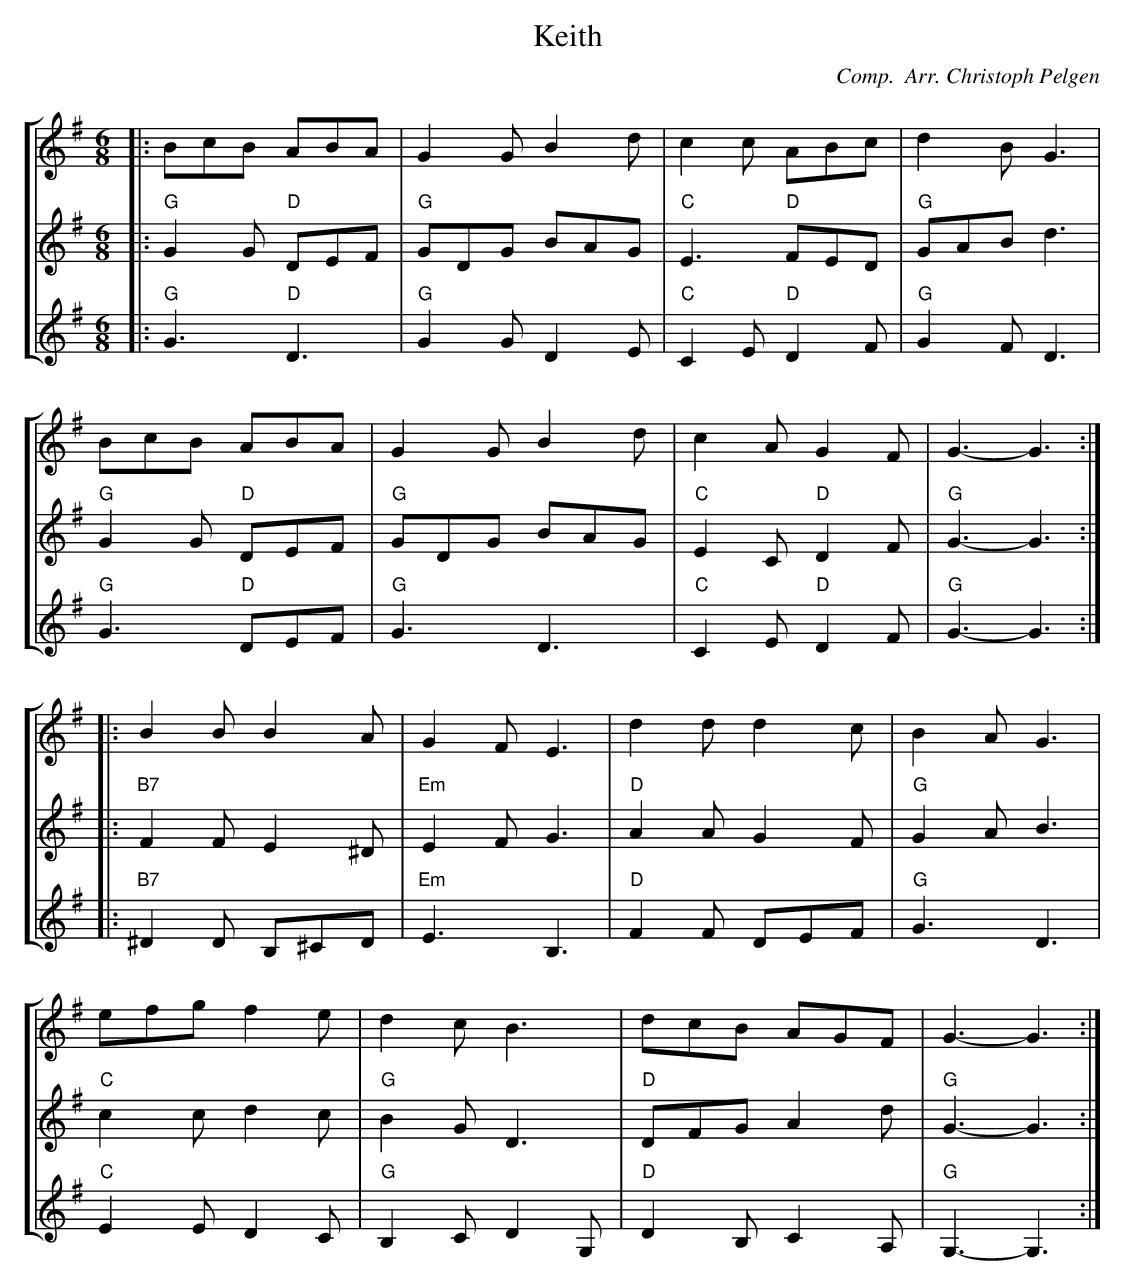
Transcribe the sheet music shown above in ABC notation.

X:1
T:Keith
C:Comp.  Arr. Christoph Pelgen
%%score [1 | 2 | 3]
L:1/4
M:6/8
K:G
|:B/c/B/ A/B/A/ | G G/ B d/ | c c/ A/B/c/ | d B/ G3/2 |
B/c/B/ A/B/A/ | G G/ B d/ | c A/ G F/ | G3/2- G3/2 :|
|:B B/ B A/ | G F/ E3/2 | d d/ d c/ | B A/ G3/2 |
e/f/g/ f e/ | d c/ B3/2 | d/c/B/ A/G/F/ | G3/2- G3/2 :|
V:2
|:"G" G G/ "D" D/E/F/ | "G" G/D/G/ B/A/G/ | "C" E3/2 "D" F/E/D/ | "G" G/A/B/ d3/2 |
"G" G G/ "D" D/E/F/ | "G" G/D/G/ B/A/G/ | "C" E C/ "D" D F/ | "G" G3/2- G3/2 :|
|: "B7" F F/ E ^D/ | "Em" E F/ G3/2 | "D" A A/ G F/ | "G" G A/ B3/2 |
"C" c c/ d c/ | "G" B G/ D3/2 | "D" D/F/G/ A d/ | "G" G3/2- G3/2 :|
V:3
|:"G" G3/2 "D" D3/2 | "G" G G/ D E/ | "C" C E/ "D" D F/ | "G" G F/ D3/2 |
"G" G3/2 "D" D/E/F/ | "G" G3/2 D3/2 | "C" C E/ "D" D F/ | "G" G3/2- G3/2 :|
|:"B7" ^D D/ B,/^C/D/ | "Em" E3/2 B,3/2 | "D" F F/ D/E/F/ | "G" G3/2 D3/2 |
"C" E E/ D C/ | "G" B, C/ D G,/ | "D" D B,/ C A,/ | "G" G,3/2- G,3/2 :|
